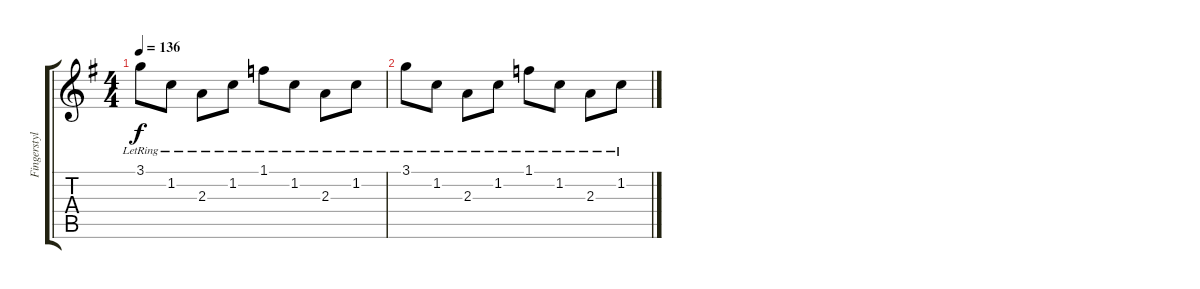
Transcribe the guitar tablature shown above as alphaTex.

\track ("Fingerstyle Guitar" "Fingerstyl") {instrument acousticguitarsteel}
\staff {score tabs}
\tuning (E4 B3 G3 D3 A2 E2) {hide}
\ts (4 4)
\tempo 136
\clef g2
\ks g
3.1{lr}.8{dy f} 1.2{lr}.8 2.3{lr}.8 1.2{lr}.8 1.1{lr}.8 1.2{lr}.8 2.3{lr}.8 1.2{lr}.8 |
3.1{lr}.8 1.2{lr}.8 2.3{lr}.8 1.2{lr}.8 1.1{lr}.8 1.2{lr}.8 2.3{lr}.8 1.2{lr}.8
